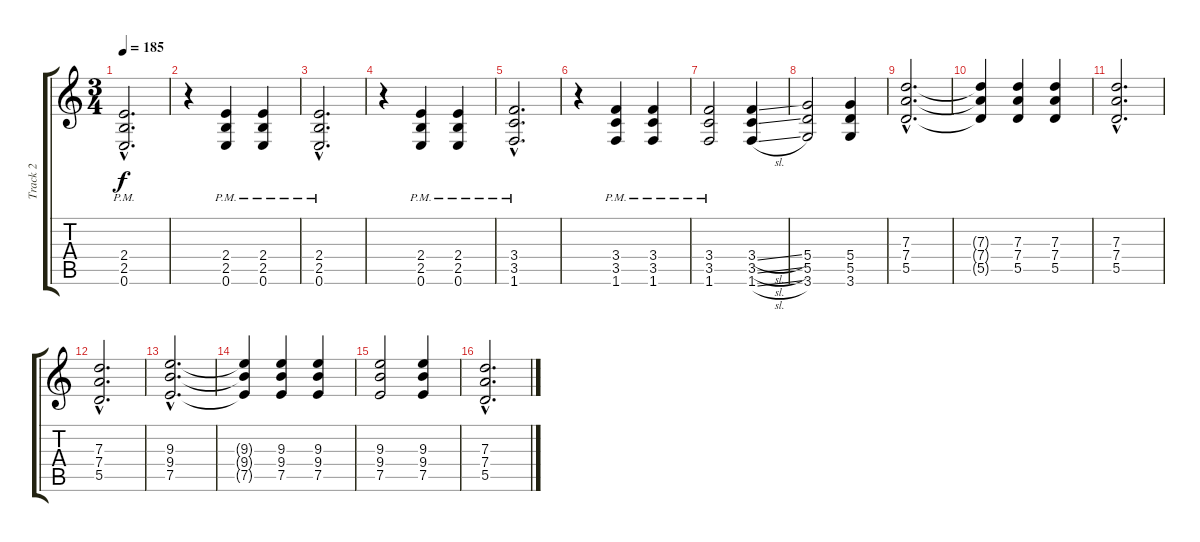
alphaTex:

\track ("Track 2" "Track 2") {instrument distortionguitar}
\staff {score tabs}
\tuning (E4 B3 G3 D3 A2 E2) {hide}
\ts (3 4)
\tempo 185
\clef g2
\ks c
(2.4{hac pm} 2.5{hac pm} 0.6{hac pm}).2{d dy f} |
r.4 (2.4{pm} 2.5{pm} 0.6{pm}).4 (2.4{pm} 2.5{pm} 0.6{pm}).4 |
(2.4{hac pm} 2.5{hac pm} 0.6{hac pm}).2{d} |
r.4 (2.4{pm} 2.5{pm} 0.6{pm}).4 (2.4{pm} 2.5{pm} 0.6{pm}).4 |
(3.4{hac pm} 3.5{hac pm} 1.6{hac pm}).2{d} |
r.4 (3.4{pm} 3.5{pm} 1.6{pm}).4 (3.4{pm} 3.5{pm} 1.6{pm}).4 |
(3.4{pm} 3.5{pm} 1.6{pm}).2 (3.4{sl} 3.5{sl} 1.6{sl}).4 |
(5.4 5.5 3.6).2 (5.4 5.5 3.6).4 |
(7.3{hac} 7.4{hac} 5.5{hac}).2{d} |
(7.3{t} 7.4{t} 5.5{t}).4 (7.3 7.4 5.5).4 (7.3 7.4 5.5).4 |
(7.3{hac} 7.4{hac} 5.5{hac}).2{d} |
(7.3{hac} 7.4{hac} 5.5{hac}).2{d} |
(9.3{hac} 9.4{hac} 7.5{hac}).2{d} |
(9.3{t} 9.4{t} 7.5{t}).4 (9.3 9.4 7.5).4 (9.3 9.4 7.5).4 |
(9.3 9.4 7.5).2 (9.3 9.4 7.5).4 |
(7.3{hac} 7.4{hac} 5.5{hac}).2{d}
